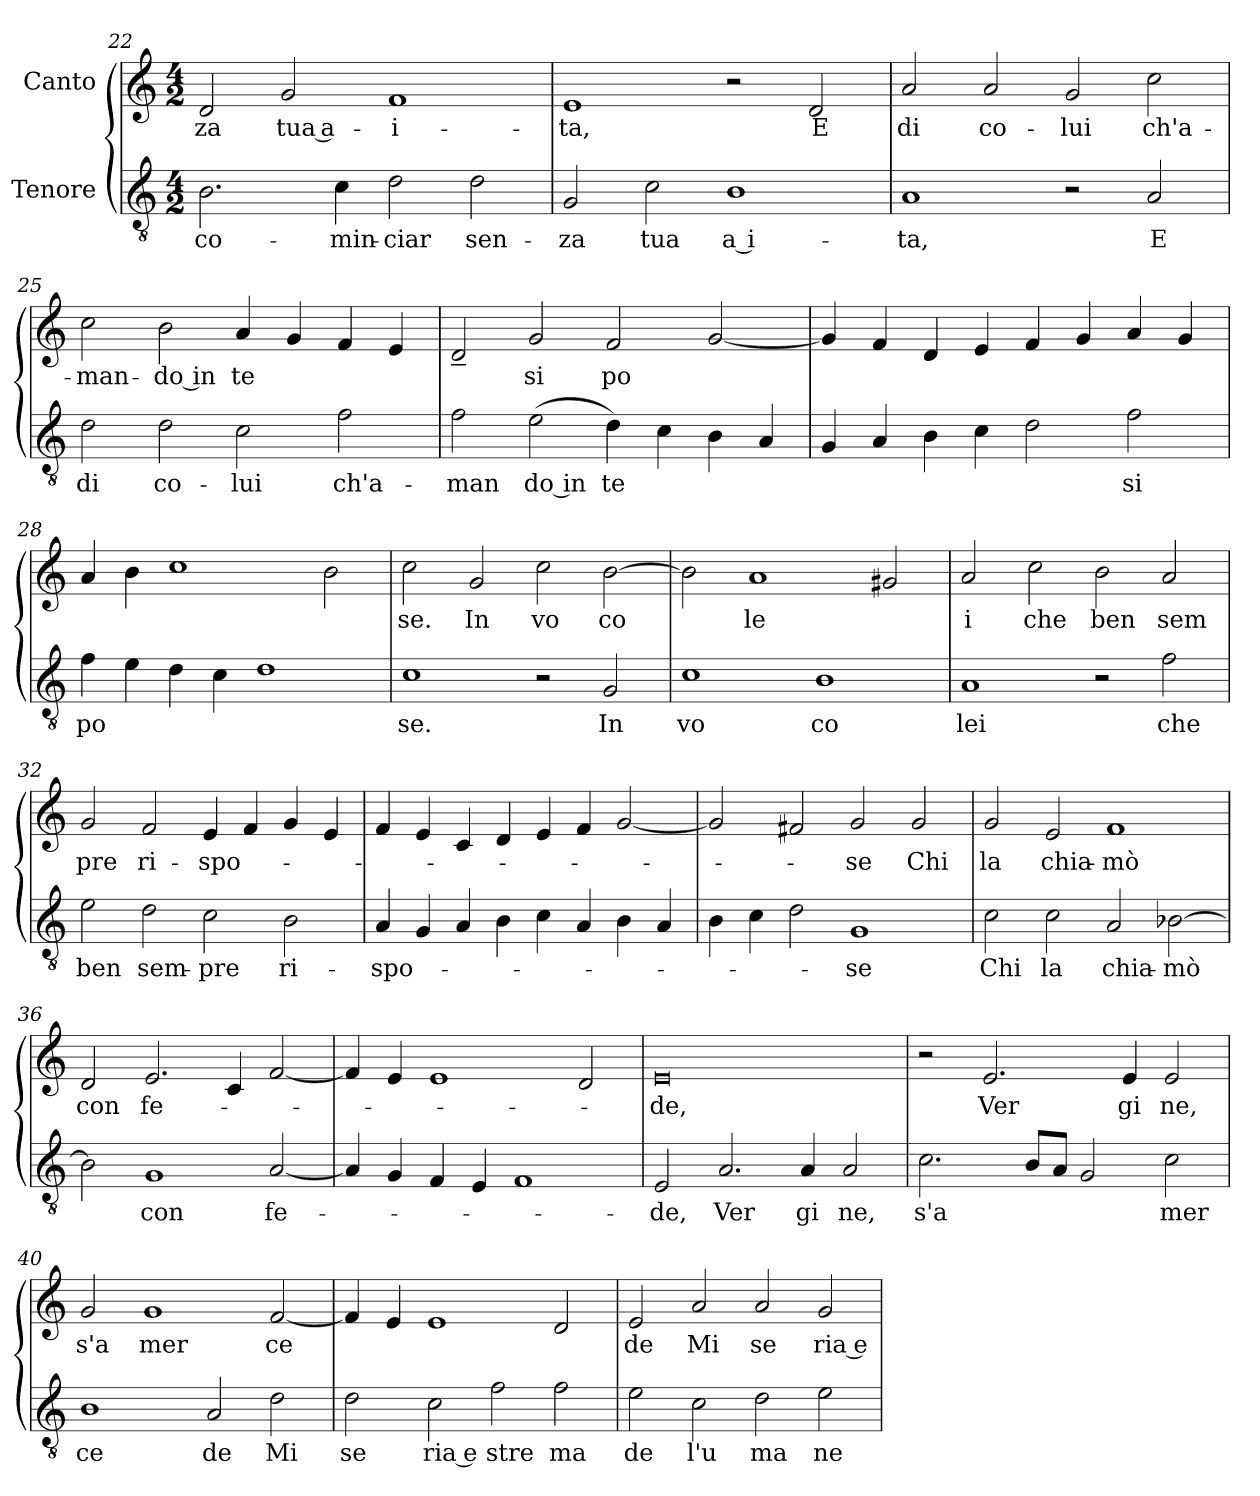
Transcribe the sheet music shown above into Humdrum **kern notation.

**kern	**text	**kern	**text
*part2	*part2	*part1	*part1
*staff2	*staff2	*staff1	*staff1
*I"Tenore	*	*I"Canto	*
*clefGv2	*	*clefG2	*
*k[]	*	*k[]	*
*C:	*	*C:	*
*M4/2	*	*M4/2	*
=22	=22	=22	=22
!	!LO:LY:b	!	!LO:LY:b
2.B\	-co-	2d/	-za
!	!	!	!LO:LY:b:rj
.	.	2g/	tua a-
!	!LO:LY:b	!	!
4c\	-min-	.	.
!	!LO:LY:b	!	!LO:LY:b
2d\	-ciar	1f	-i-
!	!LO:LY:b	!	!
2d\	sen-	.	.
=23	=23	=23	=23
!	!LO:LY:b	!	!LO:LY:b
2G/	-za	1e	-ta,
!	!LO:LY:b:rj	!	!
2c\	tua	.	.
!	!LO:LY:b:rj	!	!
1B	a i-	2r	.
!	!	!	!LO:LY:b
.	.	2d/	E
=24	=24	=24	=24
!	!LO:LY:b	!	!LO:LY:b
1A	-ta,	2a/	di
!	!	!	!LO:LY:b
.	.	2a/	co-
!	!	!	!LO:LY:b
2r	.	2g/	-lui
!	!LO:LY:b	!	!LO:LY:b
2A/	E	2cc\	ch'a-
=25	=25	=25	=25
!	!LO:LY:b	!	!LO:LY:b
2d\	di	2cc\	-man-
!	!LO:LY:b	!	!LO:LY:b:rj
2d\	co-	2b\	-do in
!	!LO:LY:b	!	!LO:LY:b
2c\	-lui	4a/	te
.	.	4g/	.
!	!LO:LY:b	!	!
2f\	ch'a-	4f/	.
.	.	4e/	.
!!LO:LB:g=z
=26	=26	=26	=26
!	!LO:LY:b	!	!
2f\	-man	2d~</	.
!	!LO:LY:b:rj	!	!LO:LY:b
(<2e\	do in	2g/	si
!	!LO:LY:b	!	!LO:LY:b
4d\)	te	2f/	po
4c\	.	.	.
4B\	.	[<2g/	.
4A/	.	.	.
=27	=27	=27	=27
4G/	.	4g/]	.
4A/	.	4f/	.
4B\	.	4d/	.
4c\	.	4e/	.
2d\	.	4f/	.
.	.	4g/	.
!	!LO:LY:b	!	!
2f\	si	4a/	.
.	.	4g/	.
=28	=28	=28	=28
!	!LO:LY:b	!	!
4f\	po	4a/	.
4e\	.	4b\	.
4d\	.	1cc	.
4c\	.	.	.
1d	.	.	.
.	.	2b\	.
=29	=29	=29	=29
!	!LO:LY:b	!	!LO:LY:b
1c	se.	2cc\	se.
!	!	!	!LO:LY:b
.	.	2g/	In
!	!	!	!LO:LY:b
2r	.	2cc\	vo
!	!LO:LY:b	!	!LO:LY:b
2G/	In	[>2b\	co
=30	=30	=30	=30
!	!LO:LY:b	!	!
1c	vo	2b\]	.
!	!	!	!LO:LY:b
.	.	1a	le
!	!LO:LY:b	!	!
1B	co	.	.
.	.	2g#/	.
=31	=31	=31	=31
!	!LO:LY:b	!	!LO:LY:b
1A	lei	2a/	i
!	!	!	!LO:LY:b
.	.	2cc\	che
!	!	!	!LO:LY:b
2r	.	2b\	ben
!	!LO:LY:b	!	!LO:LY:b
2f\	che	2a/	sem
!!LO:PB:g=z
=32	=32	=32	=32
!	!LO:LY:b	!	!LO:LY:b
2e\	ben	2g/	pre
!	!LO:LY:b	!	!LO:LY:b
2d\	sem-	2f/	ri-
!	!LO:LY:b	!	!LO:LY:b
2c\	-pre	4e/	-spo-
.	.	4f/	.
!	!LO:LY:b	!	!
2B\	ri-	4g/	.
.	.	4e/	.
=33	=33	=33	=33
!	!LO:LY:b	!	!
4A/	-spo-	4f/	.
4G/	.	4e/	.
4A/	.	4c/	.
4B\	.	4d/	.
4c\	.	4e/	.
4A/	.	4f/	.
4B\	.	[<2g/	.
4A/	.	.	.
=34	=34	=34	=34
4B\	.	2g/]	.
4c\	.	.	.
2d\	.	2f#/	.
!	!LO:LY:b	!	!LO:LY:b
1G	-se	2g/	-se
!	!	!	!LO:LY:b
.	.	2g/	Chi
=35	=35	=35	=35
!	!LO:LY:b	!	!LO:LY:b
2c\	Chi	2g/	la
!	!LO:LY:b	!	!LO:LY:b
2c\	la	2e/	chia-
!	!LO:LY:b	!	!LO:LY:b
2A/	chia-	1f	-mò
!	!LO:LY:b	!	!
[>2B-X\	-mò	.	.
=36	=36	=36	=36
!	!	!	!LO:LY:b
2B-\]	.	2d/	con
!	!LO:LY:b	!	!LO:LY:b
1G	con	2.e/	fe-
.	.	4c/	.
!	!LO:LY:b	!	!
[<2A/	fe-	[<2f/	.
=37	=37	=37	=37
4A/]	.	4f/]	.
4G/	.	4e/	.
4F/	.	1e	.
4E/	.	.	.
1F	.	.	.
.	.	2d/	.
!!LO:LB:g=z
=38	=38	=38	=38
!	!LO:LY:b	!	!LO:LY:b
2E/	-de,	0e	-de,
!	!LO:LY:b	!	!
2.A/	Ver	.	.
!	!LO:LY:b	!	!
4A/	gi	.	.
!	!LO:LY:b	!	!
2A/	ne,	.	.
=39	=39	=39	=39
!	!LO:LY:b	!	!
2.c\	s'a	2r	.
!	!	!	!LO:LY:b
.	.	2.e/	Ver
8B/L	.	.	.
8A/J	.	.	.
2G/	.	.	.
!	!	!	!LO:LY:b
.	.	4e/	gi
!	!LO:LY:b	!	!LO:LY:b
2c\	mer	2e/	ne,
=40	=40	=40	=40
!	!LO:LY:b	!	!LO:LY:b
1B	ce	2g/	s'a
!	!	!	!LO:LY:b
.	.	1g	mer
!	!LO:LY:b	!	!
2A/	de	.	.
!	!LO:LY:b	!	!LO:LY:b
2d\	Mi	[<2f/	ce
=41	=41	=41	=41
!	!LO:LY:b	!	!
2d\	se	4f/]	.
.	.	4e/	.
!	!LO:LY:b:rj	!	!
2c\	ria e	1e	.
!	!LO:LY:b	!	!
2f\	stre	.	.
!	!LO:LY:b	!	!
2f\	ma	2d/	.
=42	=42	=42	=42
!	!LO:LY:b	!	!LO:LY:b
2e\	de	2e/	de
!	!LO:LY:b	!	!LO:LY:b
2c\	l'u	2a/	Mi
!	!LO:LY:b	!	!LO:LY:b
2d\	ma	2a/	se
!	!LO:LY:b	!	!LO:LY:b:rj
2e\	ne	2g/	ria e
=	=	=	=
*-	*-	*-	*-
